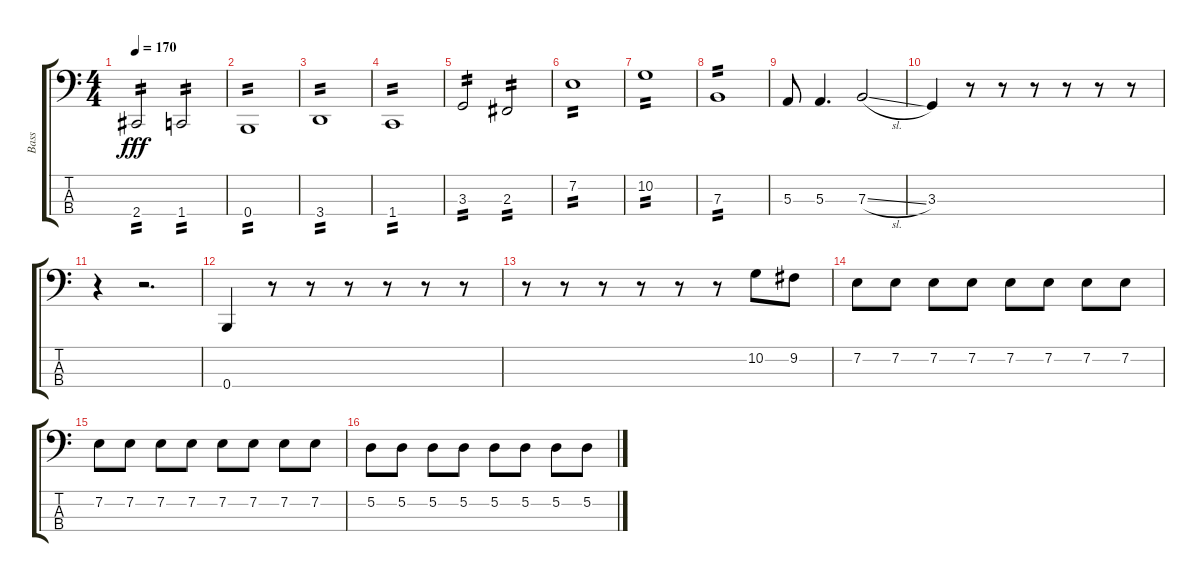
\track ("Bass" "Bass") {instrument electricbassfinger}
\staff {score tabs}
\tuning (D2 A1 E1 B0) {hide}
\ts (4 4)
\tempo 170
\clef f4
\ks c
2.4.2{tp 2 dy fff} 1.4.2{tp 2} |
0.4.1{tp 2} |
3.4.1{tp 2} |
1.4.1{tp 2} |
3.3.2{tp 2} 2.3.2{tp 2} |
7.2.1{tp 2} |
10.2.1{tp 2} |
7.3.1{tp 2} |
5.3.8 5.3.4{d} 7.3{sl}.2 |
3.3.4 r.8 r.8 r.8 r.8 r.8 r.8 |
r.4 r.2{d} |
0.4.4 r.8 r.8 r.8 r.8 r.8 r.8 |
r.8 r.8 r.8 r.8 r.8 r.8 10.2.8 9.2.8 |
7.2.8 7.2.8 7.2.8 7.2.8 7.2.8 7.2.8 7.2.8 7.2.8 |
7.2.8 7.2.8 7.2.8 7.2.8 7.2.8 7.2.8 7.2.8 7.2.8 |
5.2.8 5.2.8 5.2.8 5.2.8 5.2.8 5.2.8 5.2.8 5.2.8
